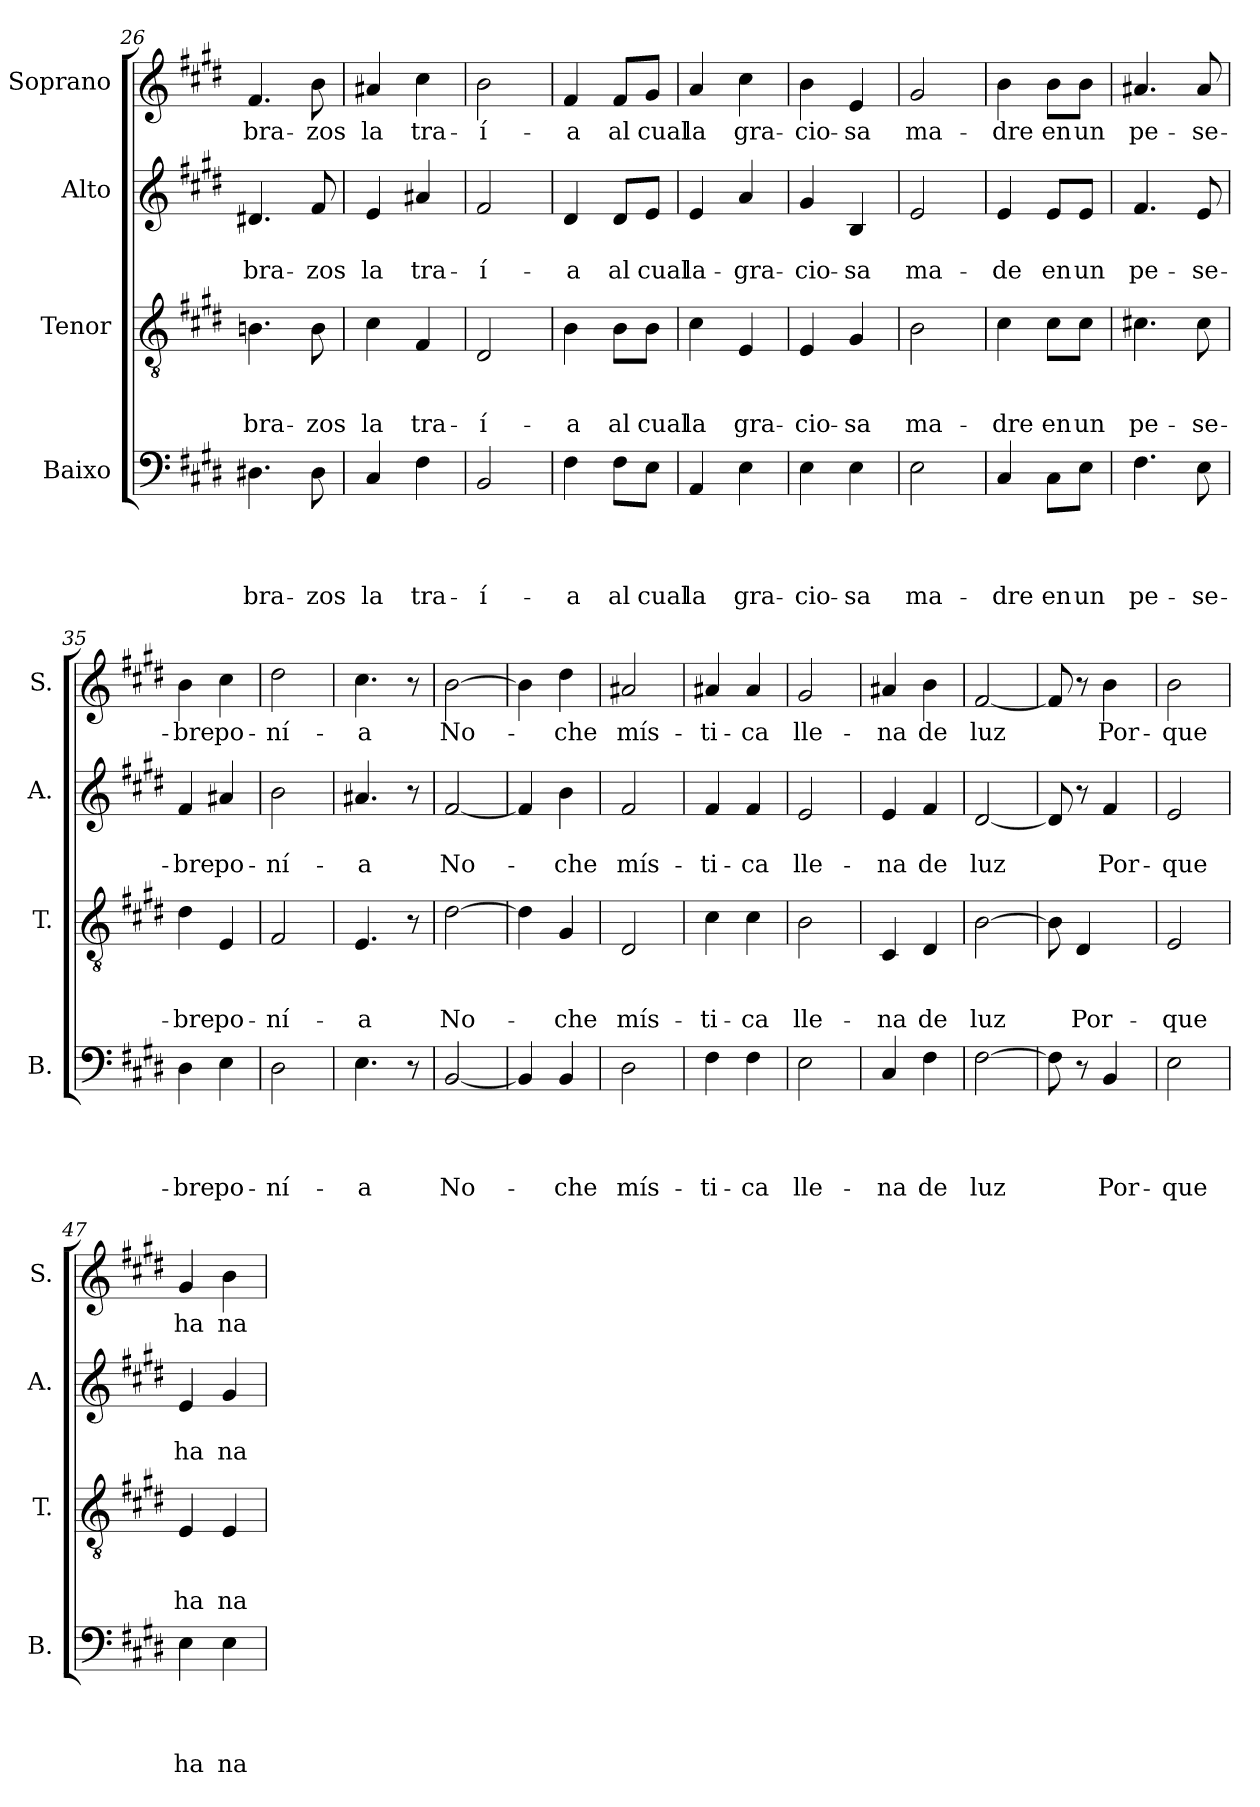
**kern	**text	**text	**text	**text	**kern	**text	**text	**text	**kern	**text	**text	**kern	**text
*part4	*part4	*part4	*part4	*part4	*part3	*part3	*part3	*part3	*part2	*part2	*part2	*part1	*part1
*staff4	*staff4	*staff4	*staff4	*staff4	*staff3	*staff3	*staff3	*staff3	*staff2	*staff2	*staff2	*staff1	*staff1
*I"Baixo	*	*	*	*	*I"Tenor	*	*	*	*I"Alto	*	*	*I"Soprano	*
*I'B.	*	*	*	*	*I'T.	*	*	*	*I'A.	*	*	*I'S.	*
*clefF4	*	*	*	*	*clefGv2	*	*	*	*clefG2	*	*	*clefG2	*
*k[f#c#g#d#]	*	*	*	*	*k[f#c#g#d#]	*	*	*	*k[f#c#g#d#]	*	*	*k[f#c#g#d#]	*
*E:	*	*	*	*	*E:	*	*	*	*E:	*	*	*E:	*
=26	=26	=26	=26	=26	=26	=26	=26	=26	=26	=26	=26	=26	=26
!	!	!	!	!LO:LY:b	!	!	!	!LO:LY:b	!	!	!LO:LY:b	!	!LO:LY:b
4.D#X\	.	.	.	bra-	4.Bn\	.	.	bra-	4.d#X/	.	bra-	4.f#/	bra-
!	!	!	!	!LO:LY:b	!	!	!	!LO:LY:b	!	!	!LO:LY:b	!	!LO:LY:b
8D#\	.	.	.	-zos	8B\	.	.	-zos	8f#/	.	-zos	8b\	-zos
=27	=27	=27	=27	=27	=27	=27	=27	=27	=27	=27	=27	=27	=27
!	!	!	!	!LO:LY:b	!	!	!	!LO:LY:b	!	!	!LO:LY:b	!	!LO:LY:b
4C#/	.	.	.	la	4c#\	.	.	la	4e/	.	la	4a#X/	la
!	!	!	!	!LO:LY:b	!	!	!	!LO:LY:b	!	!	!LO:LY:b	!	!LO:LY:b
4F#\	.	.	.	tra-	4F#/	.	.	tra-	4a#X/	.	tra-	4cc#\	tra-
=28	=28	=28	=28	=28	=28	=28	=28	=28	=28	=28	=28	=28	=28
!	!	!	!	!LO:LY:b	!	!	!	!LO:LY:b	!	!	!LO:LY:b	!	!LO:LY:b
2BB/	.	.	.	-í-	2D#/	.	.	-í-	2f#/	.	-í-	2b\	-í-
=29	=29	=29	=29	=29	=29	=29	=29	=29	=29	=29	=29	=29	=29
!	!	!	!	!LO:LY:b	!	!	!	!LO:LY:b	!	!	!LO:LY:b	!	!LO:LY:b
4F#\	.	.	.	-a	4B\	.	.	-a	4d#/	.	-a	4f#/	-a
!	!	!	!	!LO:LY:b	!	!	!	!LO:LY:b	!	!	!LO:LY:b	!	!LO:LY:b
8F#\L	.	.	.	al	8B\L	.	.	al	8d#/L	.	al	8f#/L	al
!	!	!	!	!LO:LY:b	!	!	!	!LO:LY:b	!	!	!LO:LY:b	!	!LO:LY:b
8E\J	.	.	.	cual	8B\J	.	.	cual	8e/J	.	cual	8g#/J	cual
=30	=30	=30	=30	=30	=30	=30	=30	=30	=30	=30	=30	=30	=30
!	!	!	!	!LO:LY:b	!	!	!	!LO:LY:b	!	!	!LO:LY:b	!	!LO:LY:b
4AA/	.	.	.	la	4c#\	.	.	la	4e/	.	la-	4a/	la
!	!	!	!	!LO:LY:b	!	!	!	!LO:LY:b	!	!	!LO:LY:b	!	!LO:LY:b
4E\	.	.	.	gra-	4E/	.	.	gra-	4a/	.	-gra-	4cc#\	gra-
=31	=31	=31	=31	=31	=31	=31	=31	=31	=31	=31	=31	=31	=31
!	!	!	!	!LO:LY:b	!	!	!	!LO:LY:b	!	!	!LO:LY:b	!	!LO:LY:b
4E\	.	.	.	-cio-	4E/	.	.	-cio-	4g#/	.	-cio-	4b\	-cio-
!	!	!	!	!LO:LY:b	!	!	!	!LO:LY:b	!	!	!LO:LY:b	!	!LO:LY:b
4E\	.	.	.	-sa	4G#/	.	.	-sa	4B/	.	-sa	4e/	-sa
=32	=32	=32	=32	=32	=32	=32	=32	=32	=32	=32	=32	=32	=32
!	!	!	!	!LO:LY:b	!	!	!	!LO:LY:b	!	!	!LO:LY:b	!	!LO:LY:b
2E\	.	.	.	ma-	2B\	.	.	ma-	2e/	.	ma-	2g#/	ma-
=33	=33	=33	=33	=33	=33	=33	=33	=33	=33	=33	=33	=33	=33
!	!	!	!	!LO:LY:b	!	!	!	!LO:LY:b	!	!	!LO:LY:b	!	!LO:LY:b
4C#/	.	.	.	-dre	4c#\	.	.	-dre	4e/	.	-de	4b\	-dre
!	!	!	!	!LO:LY:b	!	!	!	!LO:LY:b	!	!	!LO:LY:b	!	!LO:LY:b
8C#\L	.	.	.	en	8c#\L	.	.	en	8e/L	.	en	8b\L	en
!	!	!	!	!LO:LY:b	!	!	!	!LO:LY:b	!	!	!LO:LY:b	!	!LO:LY:b
8E\J	.	.	.	un	8c#\J	.	.	un	8e/J	.	un	8b\J	un
!!LO:PB:g=z
=34	=34	=34	=34	=34	=34	=34	=34	=34	=34	=34	=34	=34	=34
!	!	!	!	!LO:LY:b	!	!	!	!LO:LY:b	!	!	!LO:LY:b	!	!LO:LY:b
4.F#\	.	.	.	pe-	4.c#X\	.	.	pe-	4.f#/	.	pe-	4.a#X/	pe-
!	!	!	!	!LO:LY:b	!	!	!	!LO:LY:b	!	!	!LO:LY:b	!	!LO:LY:b
8E\	.	.	.	-se-	8c#\	.	.	-se-	8e/	.	-se-	8a#/	-se-
=35	=35	=35	=35	=35	=35	=35	=35	=35	=35	=35	=35	=35	=35
!	!	!	!	!LO:LY:b	!	!	!	!LO:LY:b	!	!	!LO:LY:b	!	!LO:LY:b
4D#\	.	.	.	-bre	4d#\	.	.	-bre	4f#/	.	-bre	4b\	-bre
!	!	!	!	!LO:LY:b	!	!	!	!LO:LY:b	!	!	!LO:LY:b	!	!LO:LY:b
4E\	.	.	.	po-	4E/	.	.	po-	4a#X/	.	po-	4cc#\	po-
=36	=36	=36	=36	=36	=36	=36	=36	=36	=36	=36	=36	=36	=36
!	!	!	!	!LO:LY:b	!	!	!	!LO:LY:b	!	!	!LO:LY:b	!	!LO:LY:b
2D#\	.	.	.	-ní-	2F#/	.	.	-ní-	2b\	.	-ní-	2dd#\	-ní-
=37	=37	=37	=37	=37	=37	=37	=37	=37	=37	=37	=37	=37	=37
!	!	!	!	!LO:LY:b	!	!	!	!LO:LY:b	!	!	!LO:LY:b	!	!LO:LY:b
4.E\	.	.	.	-a	4.E/	.	.	-a	4.a#X/	.	-a	4.cc#\	-a
8r	.	.	.	.	8r	.	.	.	8r	.	.	8r	.
=38	=38	=38	=38	=38	=38	=38	=38	=38	=38	=38	=38	=38	=38
!	!	!	!	!LO:LY:b	!	!	!	!LO:LY:b	!	!	!LO:LY:b	!	!LO:LY:b
[<2BB/	.	.	.	No-	[>2d#\	.	.	No-	[<2f#/	.	No-	[>2b\	No-
=39	=39	=39	=39	=39	=39	=39	=39	=39	=39	=39	=39	=39	=39
4BB/]	.	.	.	.	4d#\]	.	.	.	4f#/]	.	.	4b\]	.
!	!	!	!	!LO:LY:b	!	!	!	!LO:LY:b	!	!	!LO:LY:b	!	!LO:LY:b
4BB/	.	.	.	-che	4G#/	.	.	-che	4b\	.	-che	4dd#\	-che
=40	=40	=40	=40	=40	=40	=40	=40	=40	=40	=40	=40	=40	=40
!	!	!	!	!LO:LY:b	!	!	!	!LO:LY:b	!	!	!LO:LY:b	!	!LO:LY:b
2D#\	.	.	.	mís-	2D#/	.	.	mís-	2f#/	.	mís-	2a#X/	mís-
=41	=41	=41	=41	=41	=41	=41	=41	=41	=41	=41	=41	=41	=41
!	!	!	!	!LO:LY:b	!	!	!	!LO:LY:b	!	!	!LO:LY:b	!	!LO:LY:b
4F#\	.	.	.	-ti-	4c#\	.	.	-ti-	4f#/	.	-ti-	4a#X/	-ti-
!	!	!	!	!LO:LY:b	!	!	!	!LO:LY:b	!	!	!LO:LY:b	!	!LO:LY:b
4F#\	.	.	.	-ca	4c#\	.	.	-ca	4f#/	.	-ca	4a#/	-ca
=42	=42	=42	=42	=42	=42	=42	=42	=42	=42	=42	=42	=42	=42
!	!	!	!	!LO:LY:b	!	!	!	!LO:LY:b	!	!	!LO:LY:b	!	!LO:LY:b
2E\	.	.	.	lle-	2B\	.	.	lle-	2e/	.	lle-	2g#/	lle-
=43	=43	=43	=43	=43	=43	=43	=43	=43	=43	=43	=43	=43	=43
!	!	!	!	!LO:LY:b	!	!	!	!LO:LY:b	!	!	!LO:LY:b	!	!LO:LY:b
4C#/	.	.	.	-na	4C#/	.	.	-na	4e/	.	-na	4a#X/	-na
!	!	!	!	!LO:LY:b	!	!	!	!LO:LY:b	!	!	!LO:LY:b	!	!LO:LY:b
4F#\	.	.	.	de	4D#/	.	.	de	4f#/	.	de	4b\	de
=44	=44	=44	=44	=44	=44	=44	=44	=44	=44	=44	=44	=44	=44
!	!	!	!	!LO:LY:b	!	!	!	!LO:LY:b	!	!	!LO:LY:b	!	!LO:LY:b
[>2F#\	.	.	.	luz	[>2B\	.	.	luz	[>2d#/	.	luz	[>2f#/	luz
!!LO:PB:g=z
=45	=45	=45	=45	=45	=45	=45	=45	=45	=45	=45	=45	=45	=45
8F#\]	.	.	.	.	8B\]	.	.	.	8d#/]	.	.	8f#/]	.
!	!	!	!	!	!	!	!	!LO:LY:b	!	!	!	!	!
8r	.	.	.	.	4D#/	.	.	Por-	8r	.	.	8r	.
!	!	!	!	!LO:LY:b	!	!	!	!	!	!	!LO:LY:b	!	!LO:LY:b
4BB/	.	.	.	Por-	.	.	.	.	4f#/	.	Por-	4b\	Por-
.	.	.	.	.	8ryy	.	.	.	.	.	.	.	.
=46	=46	=46	=46	=46	=46	=46	=46	=46	=46	=46	=46	=46	=46
!	!	!	!	!LO:LY:b	!	!	!	!LO:LY:b	!	!	!LO:LY:b	!	!LO:LY:b
2E\	.	.	.	-que	2E/	.	.	-que	2e/	.	-que	2b\	-que
=47	=47	=47	=47	=47	=47	=47	=47	=47	=47	=47	=47	=47	=47
!	!	!	!	!LO:LY:b	!	!	!	!LO:LY:b	!	!	!LO:LY:b	!	!LO:LY:b
4E\	.	.	.	ha	4E/	.	.	ha	4e/	.	ha	4g#/	ha
!	!	!	!	!LO:LY:b	!	!	!	!LO:LY:b	!	!	!LO:LY:b	!	!LO:LY:b
4E\	.	.	.	na-	4E/	.	.	na-	4g#/	.	na-	4b\	na-
=	=	=	=	=	=	=	=	=	=	=	=	=	=
*-	*-	*-	*-	*-	*-	*-	*-	*-	*-	*-	*-	*-	*-
